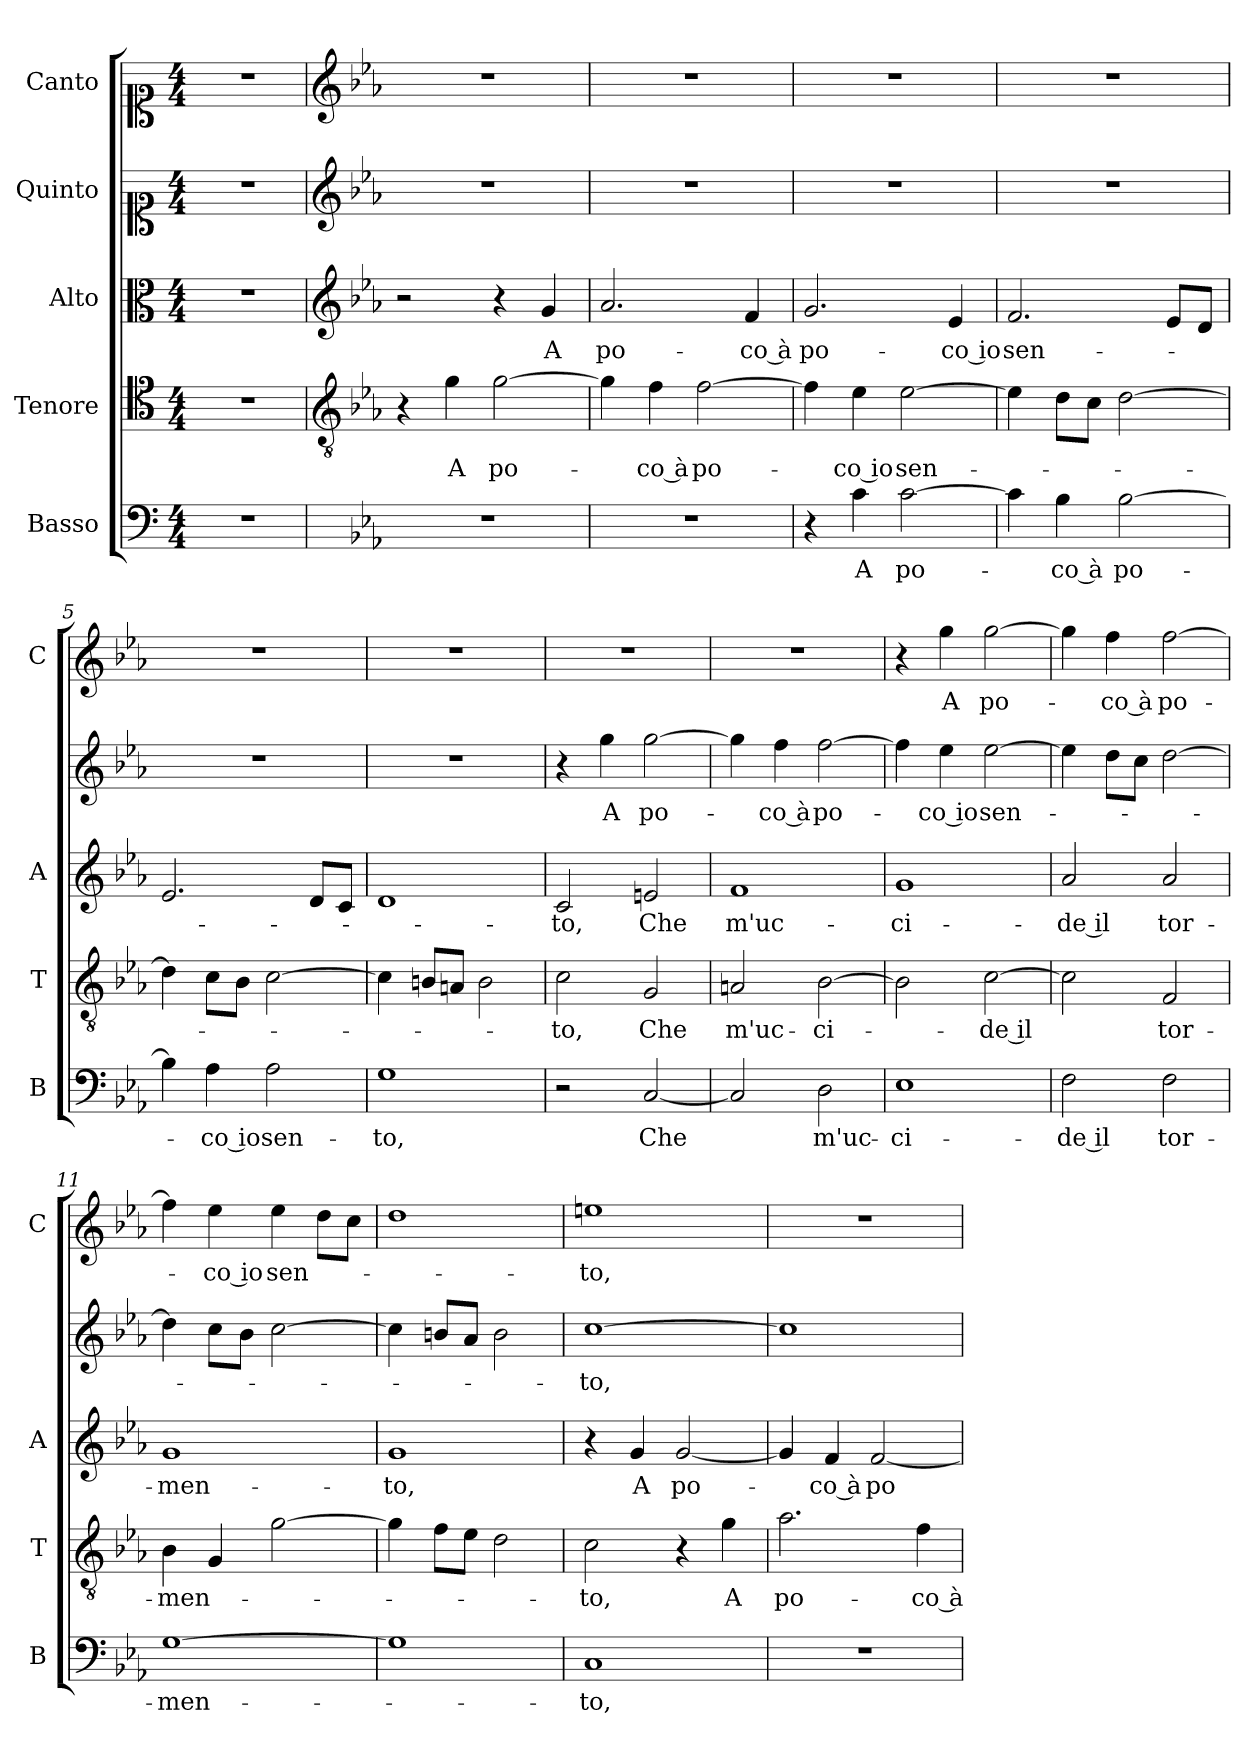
**kern	**text	**kern	**text	**kern	**text	**kern	**text	**kern	**text
*part5	*part5	*part4	*part4	*part3	*part3	*part2	*part2	*part1	*part1
*staff5	*staff5	*staff4	*staff4	*staff3	*staff3	*staff2	*staff2	*staff1	*staff1
*I"Basso	*	*I"Tenore	*	*I"Alto	*	*I"Quinto	*	*I"Canto	*
*I'B	*	*I'T	*	*I'A	*	*	*	*I'C	*
*clefF4	*	*clefC4	*	*clefC3	*	*clefC1	*	*clefC1	*
*k[]	*	*k[]	*	*k[]	*	*k[]	*	*k[]	*
*C:	*	*C:	*	*C:	*	*C:	*	*C:	*
*M4/4	*	*M4/4	*	*M4/4	*	*M4/4	*	*M4/4	*
=	=	=	=	=	=	=	=	=	=
1r	.	1r	.	1r	.	1r	.	1r	.
=1	=1	=1	=1	=1	=1	=1	=1	=1	=1
*	*	*clefGv2	*	*clefG2	*	*clefG2	*	*clefG2	*
*k[b-e-a-]	*	*k[b-e-a-]	*	*k[b-e-a-]	*	*k[b-e-a-]	*	*k[b-e-a-]	*
*E-:	*	*E-:	*	*E-:	*	*E-:	*	*E-:	*
1r	.	4r	.	2r	.	1r	.	1r	.
!	!	!	!LO:LY:b	!	!	!	!	!	!
.	.	4g\	A	.	.	.	.	.	.
!	!	!	!LO:LY:b	!	!	!	!	!	!
.	.	[2g\	po-	4r	.	.	.	.	.
!	!	!	!	!	!LO:LY:b	!	!	!	!
.	.	.	.	4g/	A	.	.	.	.
=2	=2	=2	=2	=2	=2	=2	=2	=2	=2
!	!	!	!	!	!LO:LY:b	!	!	!	!
1r	.	4g\]	.	2.a-/	po-	1r	.	1r	.
!	!	!	!LO:LY:b	!	!	!	!	!	!
.	.	4f\	-co à	.	.	.	.	.	.
!	!	!	!LO:LY:b	!	!	!	!	!	!
.	.	[2f\	po-	.	.	.	.	.	.
!	!	!	!	!	!LO:LY:b	!	!	!	!
.	.	.	.	4f/	-co à	.	.	.	.
=3	=3	=3	=3	=3	=3	=3	=3	=3	=3
!	!	!	!	!	!LO:LY:b	!	!	!	!
4r	.	4f\]	.	2.g/	po-	1r	.	1r	.
!	!LO:LY:b	!	!LO:LY:b	!	!	!	!	!	!
4c\	A	4e-\	-co io	.	.	.	.	.	.
!	!LO:LY:b	!	!LO:LY:b	!	!	!	!	!	!
[2c\	po-	[2e-\	sen-	.	.	.	.	.	.
!	!	!	!	!	!LO:LY:b	!	!	!	!
.	.	.	.	4e-/	-co io	.	.	.	.
=4	=4	=4	=4	=4	=4	=4	=4	=4	=4
!	!	!	!	!	!LO:LY:b	!	!	!	!
4c\]	.	4e-\]	.	2.f/	sen-	1r	.	1r	.
!	!LO:LY:b	!	!	!	!	!	!	!	!
4B-\	-co à	8d\L	.	.	.	.	.	.	.
.	.	8c\J	.	.	.	.	.	.	.
!	!LO:LY:b	!	!	!	!	!	!	!	!
[2B-\	po-	[2d\	.	.	.	.	.	.	.
.	.	.	.	8e-/L	.	.	.	.	.
.	.	.	.	8d/J	.	.	.	.	.
=5	=5	=5	=5	=5	=5	=5	=5	=5	=5
4B-\]	.	4d\]	.	2.e-/	.	1r	.	1r	.
!	!LO:LY:b	!	!	!	!	!	!	!	!
4A-\	-co io	8c\L	.	.	.	.	.	.	.
.	.	8B-\J	.	.	.	.	.	.	.
!	!LO:LY:b	!	!	!	!	!	!	!	!
2A-\	sen-	[2c\	.	.	.	.	.	.	.
.	.	.	.	8d/L	.	.	.	.	.
.	.	.	.	8c/J	.	.	.	.	.
=6	=6	=6	=6	=6	=6	=6	=6	=6	=6
!	!LO:LY:b	!	!	!	!	!	!	!	!
1G	-to,	4c\]	.	1d	.	1r	.	1r	.
.	.	8Bn/L	.	.	.	.	.	.	.
.	.	8An/J	.	.	.	.	.	.	.
.	.	2B\	.	.	.	.	.	.	.
!!LO:LB:g=z
=7	=7	=7	=7	=7	=7	=7	=7	=7	=7
!	!	!	!LO:LY:b	!	!LO:LY:b	!	!	!	!
2r	.	2c\	-to,	2c/	-to,	4r	.	1r	.
!	!	!	!	!	!	!	!LO:LY:b	!	!
.	.	.	.	.	.	4gg\	A	.	.
!	!LO:LY:b	!	!LO:LY:b	!	!LO:LY:b	!	!LO:LY:b	!	!
[2C/	Che	2G/	Che	2en/	Che	[2gg\	po-	.	.
=8	=8	=8	=8	=8	=8	=8	=8	=8	=8
!	!	!	!LO:LY:b	!	!LO:LY:b	!	!	!	!
2C/]	.	2An/	m'uc-	1f	m'uc-	4gg\]	.	1r	.
!	!	!	!	!	!	!	!LO:LY:b	!	!
.	.	.	.	.	.	4ff\	-co à	.	.
!	!LO:LY:b	!	!LO:LY:b	!	!	!	!LO:LY:b	!	!
2D\	m'uc-	[2B-\	-ci-	.	.	[2ff\	po-	.	.
=9	=9	=9	=9	=9	=9	=9	=9	=9	=9
!	!LO:LY:b	!	!	!	!LO:LY:b	!	!	!	!
1E-	-ci-	2B-\]	.	1g	-ci-	4ff\]	.	4r	.
!	!	!	!	!	!	!	!LO:LY:b	!	!LO:LY:b
.	.	.	.	.	.	4ee-\	-co io	4gg\	A
!	!	!	!LO:LY:b	!	!	!	!LO:LY:b	!	!LO:LY:b
.	.	[2c\	-de il	.	.	[2ee-\	sen-	[2gg\	po-
=10	=10	=10	=10	=10	=10	=10	=10	=10	=10
!	!LO:LY:b	!	!	!	!LO:LY:b	!	!	!	!
2F\	-de il	2c\]	.	2a-/	-de il	4ee-\]	.	4gg\]	.
!	!	!	!	!	!	!	!	!	!LO:LY:b
.	.	.	.	.	.	8dd\L	.	4ff\	-co à
.	.	.	.	.	.	8cc\J	.	.	.
!	!LO:LY:b	!	!LO:LY:b	!	!LO:LY:b	!	!	!	!LO:LY:b
2F\	tor-	2F/	tor-	2a-/	tor-	[2dd\	.	[2ff\	po-
=11	=11	=11	=11	=11	=11	=11	=11	=11	=11
!	!LO:LY:b	!	!LO:LY:b	!	!LO:LY:b	!	!	!	!
[1G	-men-	4B-\	-men-	1g	-men-	4dd\]	.	4ff\]	.
!	!	!	!	!	!	!	!	!	!LO:LY:b
.	.	4G/	.	.	.	8cc\L	.	4ee-\	-co io
.	.	.	.	.	.	8b-\J	.	.	.
!	!	!	!	!	!	!	!	!	!LO:LY:b
.	.	[2g\	.	.	.	[2cc\	.	4ee-\	sen-
.	.	.	.	.	.	.	.	8dd\L	.
.	.	.	.	.	.	.	.	8cc\J	.
=12	=12	=12	=12	=12	=12	=12	=12	=12	=12
!	!	!	!	!	!LO:LY:b	!	!	!	!
1G]	.	4g\]	.	1g	-to,	4cc\]	.	1dd	.
.	.	8f\L	.	.	.	8bn/L	.	.	.
.	.	8e-\J	.	.	.	8a-/J	.	.	.
.	.	2d\	.	.	.	2b\	.	.	.
=13	=13	=13	=13	=13	=13	=13	=13	=13	=13
!	!LO:LY:b	!	!LO:LY:b	!	!	!	!LO:LY:b	!	!LO:LY:b
1C	-to,	2c\	-to,	4r	.	[1cc	-to,	1een	-to,
!	!	!	!	!	!LO:LY:b	!	!	!	!
.	.	.	.	4g/	A	.	.	.	.
!	!	!	!	!	!LO:LY:b	!	!	!	!
.	.	4r	.	[2g/	po-	.	.	.	.
!	!	!	!LO:LY:b	!	!	!	!	!	!
.	.	4g\	A	.	.	.	.	.	.
!!LO:LB:g=z
=14	=14	=14	=14	=14	=14	=14	=14	=14	=14
!	!	!	!LO:LY:b	!	!	!	!	!	!
1r	.	2.a-\	po-	4g/]	.	1cc]	.	1r	.
!	!	!	!	!	!LO:LY:b	!	!	!	!
.	.	.	.	4f/	-co à	.	.	.	.
!	!	!	!	!	!LO:LY:b	!	!	!	!
.	.	.	.	[2f/	po-	.	.	.	.
!	!	!	!LO:LY:b	!	!	!	!	!	!
.	.	4f\	-co à	.	.	.	.	.	.
=	=	=	=	=	=	=	=	=	=
*-	*-	*-	*-	*-	*-	*-	*-	*-	*-
